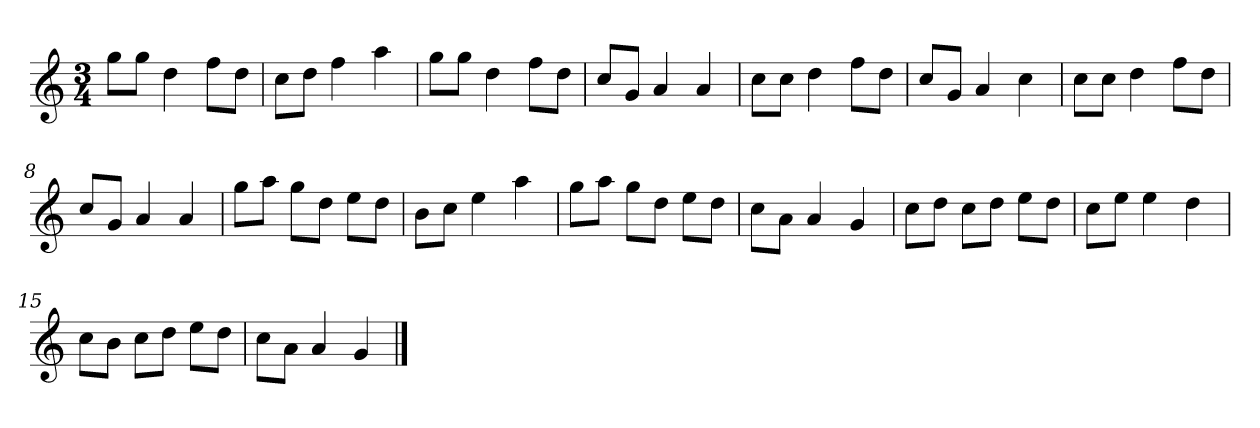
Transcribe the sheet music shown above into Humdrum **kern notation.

**kern
*part1
*staff1
*clefG2
*k[]
*C:
*M3/4
=
8gg\L
8gg\J
4dd
8ff\L
8dd\J
=2
8cc\L
8dd\J
4ff
4aa
=3
8gg\L
8gg\J
4dd
8ff\L
8dd\J
=4
8cc/L
8g/J
4a
4a
=5y
8cc\L
8cc\J
4dd
8ff\L
8dd\J
=6
8cc/L
8g/J
4a
4cc
=7
8cc\L
8cc\J
4dd
8ff\L
8dd\J
=8
8cc/L
8g/J
4a
4a
=9y
8gg\L
8aa\J
8gg\L
8dd\J
8ee\L
8dd\J
=10
8b\L
8cc\J
4ee
4aa
=11
8gg\L
8aa\J
8gg\L
8dd\J
8ee\L
8dd\J
=12
8cc\L
8a\J
4a
4g
=13y
8cc\L
8dd\J
8cc\L
8dd\J
8ee\L
8dd\J
=14
8cc\L
8ee\J
4ee
4dd
=15
8cc\L
8b\J
8cc\L
8dd\J
8ee\L
8dd\J
=16
8cc\L
8a\J
4a
4g
==
*-
